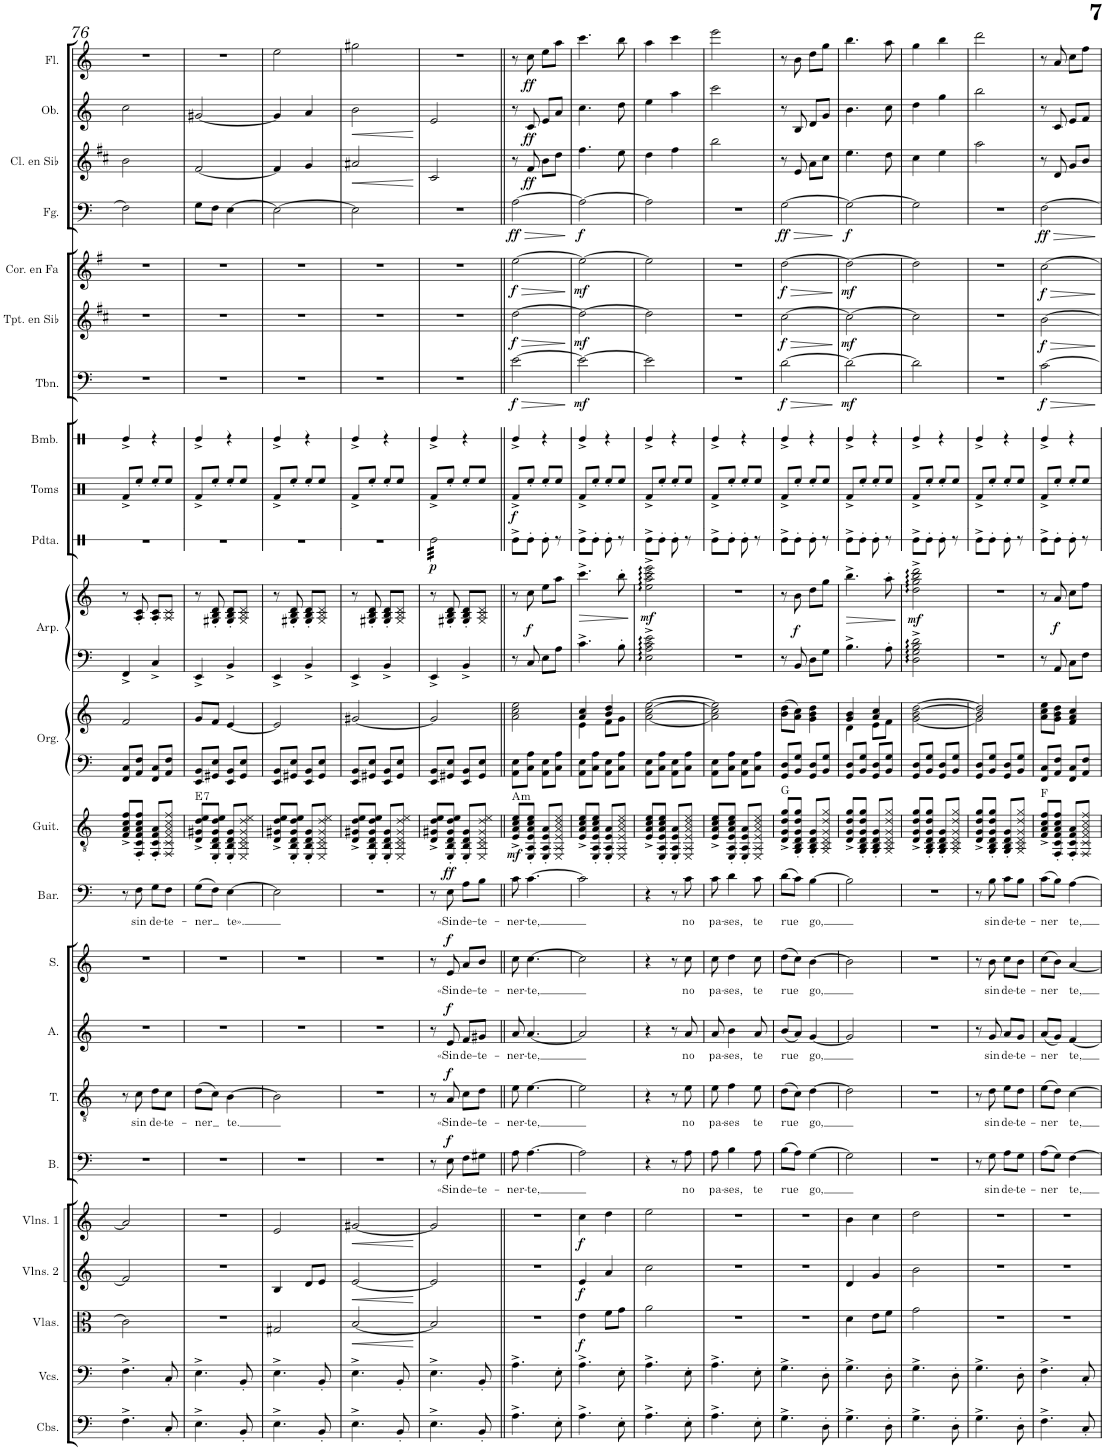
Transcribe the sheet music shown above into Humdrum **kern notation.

**kern	**kern	**kern	**dynam	**kern	**dynam	**kern	**dynam	**kern	**text	**dynam	**kern	**text	**dynam	**kern	**text	**dynam	**kern	**text	**dynam	**kern	**text	**dynam	**kern	**dynam	**harte	**kern	**kern	**kern	**kern	**dynam	**kern	**dynam	**kern	**dynam	**kern	**kern	**dynam	**kern	**dynam	**kern	**dynam	**kern	**dynam	**kern	**dynam	**kern	**dynam	**kern	**dynam
*part23	*part22	*part21	*part21	*part20	*part20	*part19	*part19	*part18	*part18	*part18	*part17	*part17	*part17	*part16	*part16	*part16	*part15	*part15	*part15	*part14	*part14	*part14	*part13	*part13	*part13	*part12	*part12	*part11	*part11	*part11	*part10	*part10	*part9	*part9	*part8	*part7	*part7	*part6	*part6	*part5	*part5	*part4	*part4	*part3	*part3	*part2	*part2	*part1	*part1
*staff25	*staff24	*staff23	*staff23	*staff22	*staff22	*staff21	*staff21	*staff20	*staff20	*staff20	*staff19	*staff19	*staff19	*staff18	*staff18	*staff18	*staff17	*staff17	*staff17	*staff16	*staff16	*staff16	*staff15	*staff15	*	*staff14	*staff13	*staff12	*staff11	*staff11/12	*staff10	*staff10	*staff9	*staff9	*staff8	*staff7	*staff7	*staff6	*staff6	*staff5	*staff5	*staff4	*staff4	*staff3	*staff3	*staff2	*staff2	*staff1	*staff1
*I"Contrabajos	*I"Violonchelos	*I"Violas	*	*I"Violines 2	*	*I"Violines 1	*	*I"Bajo	*	*	*I"Tenor	*	*	*I"Alto	*	*	*I"Soprano	*	*	*I"Barítono	*	*	*I"Guitarra clásica	*	*	*I"Órgano	*	*I"Arpa	*	*	*I"Pandereta	*	*I"Toms	*	*I"Bombo	*I"Trombón	*	*I"Trompeta en Sib	*	*I"Trompa en Fa	*	*I"Fagot	*	*I"Clarinete en Sib	*	*I"Oboe	*	*I"Flauta	*
*I'Cbs.	*I'Vcs.	*I'Vlas.	*	*I'Vlns. 2	*	*I'Vlns. 1	*	*I'B.	*	*	*I'T.	*	*	*I'A.	*	*	*I'S.	*	*	*I'Bar.	*	*	*I'Guit.	*	*	*	*	*I'Arp.	*	*	*I'Pdta.	*	*I'Toms	*	*I'Bmb.	*I'Tbn.	*	*I'Tpt. en Sib	*	*	*	*I'Fg.	*	*I'Cl. en Sib	*	*I'Ob.	*	*I'Fl.	*
!!LO:PB:g=z
*clefF4	*clefF4	*clefC3	*	*clefG2	*	*clefG2	*	*clefF4	*	*	*clefGv2	*	*	*clefG2	*	*	*clefG2	*	*	*clefF4	*	*	*clefGv2	*	*	*clefF4	*clefG2	*clefF4	*clefG2	*	*clefX	*	*clefX	*	*clefX	*clefF4	*	*clefG2	*	*clefG2	*	*clefF4	*	*clefG2	*	*clefG2	*	*clefG2	*
*Trd7c12	*	*	*	*	*	*	*	*	*	*	*	*	*	*	*	*	*	*	*	*	*	*	*	*	*	*	*	*	*	*	*	*	*	*	*	*	*	*Trd1c2	*	*Trd4c7	*	*	*	*Trd1c2	*	*	*	*	*
*k[]	*k[]	*k[]	*	*k[]	*	*k[]	*	*k[]	*	*	*k[]	*	*	*k[]	*	*	*k[]	*	*	*k[]	*	*	*k[]	*	*	*k[]	*k[]	*k[]	*k[]	*	*k[]	*	*k[]	*	*k[]	*k[]	*	*k[f#c#]	*	*k[f#]	*	*k[]	*	*k[f#c#]	*	*k[]	*	*k[]	*
*M2/4	*M2/4	*M2/4	*	*M2/4	*	*M2/4	*	*M2/4	*	*	*M2/4	*	*	*M2/4	*	*	*M2/4	*	*	*M2/4	*	*	*M2/4	*	*	*M2/4	*M2/4	*M2/4	*M2/4	*	*M2/4	*	*M2/4	*	*M2/4	*M2/4	*	*M2/4	*	*M2/4	*	*M2/4	*	*M2/4	*	*M2/4	*	*M2/4	*
=76	=76	=76	=76	=76	=76	=76	=76	=76	=76	=76	=76	=76	=76	=76	=76	=76	=76	=76	=76	=76	=76	=76	=76	=76	=76	=76	=76	=76	=76	=76	=76	=76	=76	=76	=76	=76	=76	=76	=76	=76	=76	=76	=76	=76	=76	=76	=76	=76	=76
4.F^\	4.F^\	2c\]	.	2f/]	.	2a/]	.	2r	.	.	8r	.	.	2r	.	.	2r	.	.	8r	.	.	8F/^ 8A/^ 8c/^ 8f/^L	.	.	8FF/ 8C/L	2f/	4FF^/	8r	.	2r	.	8Rf^/L	.	4Re^/	2r	.	2r	.	2r	.	2F\]	.	2b\	.	2cc\	.	2r	.
!	!	!	!	!	!	!	!	!	!	!	!	!LO:LY:b	!	!	!	!	!	!	!	!	!LO:LY:b	!	!	!	!	!	!	!	!	!	!	!	!	!	!	!	!	!	!	!	!	!	!	!	!	!	!	!	!
.	.	.	.	.	.	.	.	.	.	.	8c\	sin	.	.	.	.	.	.	.	8F\	sin	.	8FF/' 8C/' 8F/' 8A/' 8c/' 8f/'J	.	.	8AA/ 8F/J	.	.	8A/' 8c/'	.	.	.	8Ree'/J	.	.	.	.	.	.	.	.	.	.	.	.	.	.	.	.
!	!	!	!	!	!	!	!	!	!	!	!	!LO:LY:b	!	!	!	!	!	!	!	!	!LO:LY:b	!	!	!	!	!	!	!	!	!	!	!	!	!	!	!	!	!	!	!	!	!	!	!	!	!	!	!	!
.	.	.	.	.	.	.	.	.	.	.	8d\L	de-	.	.	.	.	.	.	.	8G\L	de-	.	8FF/' 8C/' 8F/' 8A/'L	.	.	8FF/ 8C/L	.	4C^/	8A/' 8c/'L	.	.	.	8Ree'/L	.	4r	.	.	.	.	.	.	.	.	.	.	.	.	.	.
!	!	!	!	!	!	!	!	!	!	!	!	!LO:LY:b	!	!	!	!	!	!	!	!	!LO:LY:b	!	!	!	!	!	!	!	!	!	!	!	!	!	!	!	!	!	!	!	!	!	!	!	!	!	!	!	!
8C'/	8C'/	.	.	.	.	.	.	.	.	.	8c\J	-te-	.	.	.	.	.	.	.	8F\J	-te-	.	8FF/ 8C/ 8F/ 8A/ 8c/ 8f/J	.	.	8AA/ 8F/J	.	.	8A/ 8c/J	.	.	.	8Ree/J	.	.	.	.	.	.	.	.	.	.	.	.	.	.	.	.
=77	=77	=77	=77	=77	=77	=77	=77	=77	=77	=77	=77	=77	=77	=77	=77	=77	=77	=77	=77	=77	=77	=77	=77	=77	=77	=77	=77	=77	=77	=77	=77	=77	=77	=77	=77	=77	=77	=77	=77	=77	=77	=77	=77	=77	=77	=77	=77	=77	=77
!	!	!	!	!	!	!	!	!	!	!	!	!LO:LY:b	!	!	!	!	!	!	!	!	!LO:LY:b	!	!	!	!LO:H:kt=7	!	!	!	!	!	!	!	!	!	!	!	!	!	!	!	!	!	!	!	!	!	!	!	!
4.E^\	4.E^\	2r	.	2r	.	2r	.	2r	.	.	(8d\L	-ner	.	2r	.	.	2r	.	.	(8G\L	-ner	.	8D/^ 8G#X/^ 8d/^ 8e/^L	.	E:7	8EE/ 8BB/L	8g/L	4EE^/	8r	.	2r	.	8Rf^/L	.	4Re^/	2r	.	2r	.	2r	.	8G\L	.	[2f#/	.	[2g#X/	.	2r	.
.	.	.	.	.	.	.	.	.	.	.	8c\J)	.	.	.	.	.	.	.	.	8F\J)	.	.	8EE/' 8BB/' 8D/' 8G#/' 8d/' 8e/'J	.	.	8GG#X/ 8E/J	8f/J	.	8G#X/' 8B/' 8d/'	.	.	.	8Ree'/J	.	.	.	.	.	.	.	.	8F\J	.	.	.	.	.	.	.
!	!	!	!	!	!	!	!	!	!	!	!	!LO:LY:b	!	!	!	!	!	!	!	!	!LO:LY:b	!	!	!	!	!	!	!	!	!	!	!	!	!	!	!	!	!	!	!	!	!	!	!	!	!	!	!	!
.	.	.	.	.	.	.	.	.	.	.	[4B\	te.	.	.	.	.	.	.	.	[4E\	te».	.	8EE/' 8BB/' 8D/' 8G#/'L	.	.	8EE/ 8BB/L	[4e/	4BB^/	8G#/' 8B/' 8d/'L	.	.	.	8Ree'/L	.	4r	.	.	.	.	.	.	[4E\	.	.	.	.	.	.	.
8BB'/	8BB'/	.	.	.	.	.	.	.	.	.	.	.	.	.	.	.	.	.	.	.	.	.	8EE/ 8BB/ 8D/ 8G#/ 8d/ 8e/J	.	.	8GG#/ 8E/J	.	.	8G#/ 8B/ 8d/J	.	.	.	8Ree/J	.	.	.	.	.	.	.	.	.	.	.	.	.	.	.	.
=78	=78	=78	=78	=78	=78	=78	=78	=78	=78	=78	=78	=78	=78	=78	=78	=78	=78	=78	=78	=78	=78	=78	=78	=78	=78	=78	=78	=78	=78	=78	=78	=78	=78	=78	=78	=78	=78	=78	=78	=78	=78	=78	=78	=78	=78	=78	=78	=78	=78
4.E^\	4.E^\	2G#X/	.	4B/	.	2e/	.	2r	.	.	2B\]	.	.	2r	.	.	2r	.	.	2E\]	.	.	8D/^ 8G#X/^ 8d/^ 8e/^L	.	.	8EE/ 8BB/L	2e/]	4EE^/	8r	.	2r	.	8Rf^/L	.	4Re^/	2r	.	2r	.	2r	.	2E\_	.	4f#/]	.	4g#/]	.	2ee\	.
.	.	.	.	.	.	.	.	.	.	.	.	.	.	.	.	.	.	.	.	.	.	.	8EE/' 8BB/' 8D/' 8G#/' 8d/' 8e/'J	.	.	8GG#X/ 8E/J	.	.	8G#X/' 8B/' 8d/'	.	.	.	8Ree'/J	.	.	.	.	.	.	.	.	.	.	.	.	.	.	.	.
.	.	.	.	8d/L	.	.	.	.	.	.	.	.	.	.	.	.	.	.	.	.	.	.	8EE/' 8BB/' 8D/' 8G#/'L	.	.	8EE/ 8BB/L	.	4BB^/	8G#/' 8B/' 8d/'L	.	.	.	8Ree'/L	.	4r	.	.	.	.	.	.	.	.	4g/	.	4a/	.	.	.
8BB'/	8BB'/	.	.	8e/J	.	.	.	.	.	.	.	.	.	.	.	.	.	.	.	.	.	.	8EE/ 8BB/ 8D/ 8G#/ 8d/ 8e/J	.	.	8GG#/ 8E/J	.	.	8G#/ 8B/ 8d/J	.	.	.	8Ree/J	.	.	.	.	.	.	.	.	.	.	.	.	.	.	.	.
=79	=79	=79	=79	=79	=79	=79	=79	=79	=79	=79	=79	=79	=79	=79	=79	=79	=79	=79	=79	=79	=79	=79	=79	=79	=79	=79	=79	=79	=79	=79	=79	=79	=79	=79	=79	=79	=79	=79	=79	=79	=79	=79	=79	=79	=79	=79	=79	=79	=79
!	!	!	!LO:HP:b	!	!LO:HP:b	!	!LO:HP:b	!	!	!	!	!	!	!	!	!	!	!	!	!	!	!	!	!	!	!	!	!	!	!	!	!	!	!	!	!	!	!	!	!	!	!	!	!	!LO:HP:b	!	!LO:HP:b	!	!
4.E^\	4.E^\	[2B/	<	[2e/	<	[2g#X/	<	2r	.	.	2r	.	.	2r	.	.	2r	.	.	2r	.	.	8D/^ 8G#X/^ 8d/^ 8e/^L	.	.	8EE/ 8BB/L	[2g#X/	4EE^/	8r	.	2r	.	8Rf^/L	.	4Re^/	2r	.	2r	.	2r	.	2E\]	.	2a#X/	<	2b\	<	2gg#X\	.
.	.	.	.	.	.	.	.	.	.	.	.	.	.	.	.	.	.	.	.	.	.	.	8EE/' 8BB/' 8D/' 8G#/' 8d/' 8e/'J	.	.	8GG#X/ 8E/J	.	.	8G#X/' 8B/' 8d/'	.	.	.	8Ree'/J	.	.	.	.	.	.	.	.	.	.	.	.	.	.	.	.
.	.	.	.	.	.	.	.	.	.	.	.	.	.	.	.	.	.	.	.	.	.	.	8EE/' 8BB/' 8D/' 8G#/'L	.	.	8EE/ 8BB/L	.	4BB^/	8G#/' 8B/' 8d/'L	.	.	.	8Ree'/L	.	4r	.	.	.	.	.	.	.	.	.	.	.	.	.	.
8BB'/	8BB'/	.	.	.	.	.	.	.	.	.	.	.	.	.	.	.	.	.	.	.	.	.	8EE/ 8BB/ 8D/ 8G#/ 8d/ 8e/J	.	.	8GG#/ 8E/J	.	.	8G#/ 8B/ 8d/J	.	.	.	8Ree/J	.	.	.	.	.	.	.	.	.	.	.	.	.	.	.	.
.	.	.	[	.	[	.	[	.	.	.	.	.	.	.	.	.	.	.	.	.	.	.	.	.	.	.	.	.	.	.	.	.	.	.	.	.	.	.	.	.	.	.	.	.	[	.	[	.	.
=80	=80	=80	=80	=80	=80	=80	=80	=80	=80	=80	=80	=80	=80	=80	=80	=80	=80	=80	=80	=80	=80	=80	=80	=80	=80	=80	=80	=80	=80	=80	=80	=80	=80	=80	=80	=80	=80	=80	=80	=80	=80	=80	=80	=80	=80	=80	=80	=80	=80
!	!	!	!	!	!	!	!	!	!	!	!	!	!	!	!	!	!	!	!	!	!	!	!	!	!	!	!	!	!	!	!	!LO:DY:b	!	!	!	!	!	!	!	!	!	!	!	!	!	!	!	!	!
*	*	*	*	*	*	*	*	*	*	*	*	*	*	*	*	*	*	*	*	*	*	*	*	*	*	*	*	*	*	*	*tremolo	*	*	*	*	*	*	*	*	*	*	*	*	*	*	*	*	*	*
4.E^\	4.E^\	2B/]	.	2e/]	.	2g#/]	.	8r	.	.	8r	.	.	8r	.	.	8r	.	.	8r	.	.	8D/^ 8G#X/^ 8d/^ 8e/^L	.	.	8EE/ 8BB/L	2g#/]	4EE^/	8r	.	32Re\LLL	p	8Rf^/L	.	4Re^/	2r	.	2r	.	2r	.	2r	.	2c#/	.	2e/	.	2r	.
.	.	.	.	.	.	.	.	.	.	.	.	.	.	.	.	.	.	.	.	.	.	.	.	.	.	.	.	.	.	.	32Re\	.	.	.	.	.	.	.	.	.	.	.	.	.	.	.	.	.	.
.	.	.	.	.	.	.	.	.	.	.	.	.	.	.	.	.	.	.	.	.	.	.	.	.	.	.	.	.	.	.	32Re\	.	.	.	.	.	.	.	.	.	.	.	.	.	.	.	.	.	.
.	.	.	.	.	.	.	.	.	.	.	.	.	.	.	.	.	.	.	.	.	.	.	.	.	.	.	.	.	.	.	32Re\	.	.	.	.	.	.	.	.	.	.	.	.	.	.	.	.	.	.
!	!	!	!	!	!	!	!	!	!LO:LY:b	!LO:DY:a	!	!LO:LY:b	!LO:DY:a	!	!LO:LY:b	!LO:DY:a	!	!LO:LY:b	!LO:DY:a	!	!LO:LY:b	!LO:DY:a	!	!	!	!	!	!	!	!	!	!	!	!	!	!	!	!	!	!	!	!	!	!	!	!	!	!	!
.	.	.	.	.	.	.	.	8E\	«Sin	f	8A/	«Sin	f	8e/	«Sin	f	8e/	«Sin	f	8E\	«Sin	ff	8EE/' 8BB/' 8D/' 8G#/' 8d/' 8e/'J	.	.	8GG#X/ 8E/J	.	.	8G#X/' 8B/' 8d/'	.	32Re\	.	8Ree'/J	.	.	.	.	.	.	.	.	.	.	.	.	.	.	.	.
.	.	.	.	.	.	.	.	.	.	.	.	.	.	.	.	.	.	.	.	.	.	.	.	.	.	.	.	.	.	.	32Re\	.	.	.	.	.	.	.	.	.	.	.	.	.	.	.	.	.	.
.	.	.	.	.	.	.	.	.	.	.	.	.	.	.	.	.	.	.	.	.	.	.	.	.	.	.	.	.	.	.	32Re\	.	.	.	.	.	.	.	.	.	.	.	.	.	.	.	.	.	.
.	.	.	.	.	.	.	.	.	.	.	.	.	.	.	.	.	.	.	.	.	.	.	.	.	.	.	.	.	.	.	32Re\	.	.	.	.	.	.	.	.	.	.	.	.	.	.	.	.	.	.
!	!	!	!	!	!	!	!	!	!LO:LY:b	!	!	!LO:LY:b	!	!	!LO:LY:b	!	!	!LO:LY:b	!	!	!LO:LY:b	!	!	!	!	!	!	!	!	!	!	!	!	!	!	!	!	!	!	!	!	!	!	!	!	!	!	!	!
.	.	.	.	.	.	.	.	8F\L	de-	.	8c\L	de-	.	8f/L	de-	.	8a/L	de-	.	8A\L	de-	.	8EE/' 8BB/' 8D/' 8G#/'L	.	.	8EE/ 8BB/L	.	4BB^/	8G#/' 8B/' 8d/'L	.	32Re\	.	8Ree'/L	.	4r	.	.	.	.	.	.	.	.	.	.	.	.	.	.
.	.	.	.	.	.	.	.	.	.	.	.	.	.	.	.	.	.	.	.	.	.	.	.	.	.	.	.	.	.	.	32Re\	.	.	.	.	.	.	.	.	.	.	.	.	.	.	.	.	.	.
.	.	.	.	.	.	.	.	.	.	.	.	.	.	.	.	.	.	.	.	.	.	.	.	.	.	.	.	.	.	.	32Re\	.	.	.	.	.	.	.	.	.	.	.	.	.	.	.	.	.	.
.	.	.	.	.	.	.	.	.	.	.	.	.	.	.	.	.	.	.	.	.	.	.	.	.	.	.	.	.	.	.	32Re\	.	.	.	.	.	.	.	.	.	.	.	.	.	.	.	.	.	.
!	!	!	!	!	!	!	!	!	!LO:LY:b	!	!	!LO:LY:b	!	!	!LO:LY:b	!	!	!LO:LY:b	!	!	!LO:LY:b	!	!	!	!	!	!	!	!	!	!	!	!	!	!	!	!	!	!	!	!	!	!	!	!	!	!	!	!
8BB'/	8BB'/	.	.	.	.	.	.	8G#X\J	-te-	.	8d\J	-te-	.	8g#X/J	-te-	.	8b/J	-te-	.	8B\J	-te-	.	8EE/ 8BB/ 8D/ 8G#/ 8d/ 8e/J	.	.	8GG#/ 8E/J	.	.	8G#/ 8B/ 8d/J	.	32Re\	.	8Ree/J	.	.	.	.	.	.	.	.	.	.	.	.	.	.	.	.
.	.	.	.	.	.	.	.	.	.	.	.	.	.	.	.	.	.	.	.	.	.	.	.	.	.	.	.	.	.	.	32Re\	.	.	.	.	.	.	.	.	.	.	.	.	.	.	.	.	.	.
.	.	.	.	.	.	.	.	.	.	.	.	.	.	.	.	.	.	.	.	.	.	.	.	.	.	.	.	.	.	.	32Re\	.	.	.	.	.	.	.	.	.	.	.	.	.	.	.	.	.	.
.	.	.	.	.	.	.	.	.	.	.	.	.	.	.	.	.	.	.	.	.	.	.	.	.	.	.	.	.	.	.	32Re\JJJ	.	.	.	.	.	.	.	.	.	.	.	.	.	.	.	.	.	.
*	*	*	*	*	*	*	*	*	*	*	*	*	*	*	*	*	*	*	*	*	*	*	*	*	*	*	*	*	*	*	*Xtremolo	*	*	*	*	*	*	*	*	*	*	*	*	*	*	*	*	*	*
=81||	=81||	=81||	=81||	=81||	=81||	=81||	=81||	=81||	=81||	=81||	=81||	=81||	=81||	=81||	=81||	=81||	=81||	=81||	=81||	=81||	=81||	=81||	=81||	=81||	=81||	=81||	=81||	=81||	=81||	=81||	=81||	=81||	=81||	=81||	=81||	=81||	=81||	=81||	=81||	=81||	=81||	=81||	=81||	=81||	=81||	=81||	=81||	=81||	=81||
!	!	!	!	!	!	!	!	!	!LO:LY:b	!	!	!LO:LY:b	!	!	!LO:LY:b	!	!	!LO:LY:b	!	!	!LO:LY:b	!	!	!LO:DY:b	!	!	!	!	!	!	!	!	!	!LO:DY:b	!	!	!LO:HP:b	!	!LO:HP:b	!	!LO:HP:b	!	!LO:HP:b	!	!	!	!	!	!
!	!	!	!	!	!	!	!	!	!	!	!	!	!	!	!	!	!	!	!	!	!	!	!	!	!LO:H:kt=m	!	!	!	!	!	!	!	!	!	!	!	!LO:DY:n=1:b	!	!LO:DY:n=1:b	!	!LO:DY:n=1:b	!	!LO:DY:n=1:b	!	!	!	!	!	!
4.A^\	4.A^\	2r	.	2r	.	2r	.	8A\	-ner-	.	8e\	-ner-	.	8a/	-ner-	.	8cc\	-ner-	.	8c\	-ner-	.	8E/^ 8A/^ 8c/^ 8e/^L	mf	A:min	8AA\ 8E\L	2a\ 2cc\ 2ee\	8r	8r	.	8Re^\L	.	8Rf^/L	f	4Re^/	[2e\	> f	[2dd\	> f	[2ee\	> f	[2A\	> ff	8r	.	8r	.	8r	.
!	!	!	!	!	!	!	!	!	!LO:LY:b	!	!	!LO:LY:b	!	!	!LO:LY:b	!	!	!LO:LY:b	!	!	!LO:LY:b	!	!	!	!	!	!	!	!	!LO:DY:b	!	!	!	!	!	!	!	!	!	!	!	!	!	!	!LO:DY:b	!	!LO:DY:b	!	!LO:DY:b
.	.	.	.	.	.	.	.	[4.A\	-te,	.	[4.e\	-te,	.	[4.a/	-te,	.	[4.cc\	-te,	.	[4.c\	-te,	.	8EE/' 8AA/' 8E/' 8A/' 8c/' 8e/'J	.	.	8C\ 8A\J	.	8C/	8cc\	f	8Re'\J	.	8Ree'/J	.	.	.	.	.	.	.	.	.	.	8f#/	ff	8c/	ff	8cc\	ff
.	.	.	.	.	.	.	.	.	.	.	.	.	.	.	.	.	.	.	.	.	.	.	8EE/' 8AA/' 8E/' 8A/'L	.	.	8AA\ 8E\L	.	8E\L	8ee\L	.	8Re'\	.	8Ree'/L	.	4r	.	.	.	.	.	.	.	.	8b\L	.	8e/L	.	8ee\L	.
8E'\	8E'\	.	.	.	.	.	.	.	.	.	.	.	.	.	.	.	.	.	.	.	.	.	8EE/ 8AA/ 8E/ 8A/ 8c/ 8e/J	.	.	8C\ 8A\J	.	8A\J	8aa\J	.	8r	.	8Ree/J	.	.	.	.	.	.	.	.	.	.	8dd\J	.	8a/J	.	8aa\J	.
.	.	.	.	.	.	.	.	.	.	.	.	.	.	.	.	.	.	.	.	.	.	.	.	.	.	.	.	.	.	.	.	.	.	.	.	.	]	.	]	.	]	.	]	.	.	.	.	.	.
=82	=82	=82	=82	=82	=82	=82	=82	=82	=82	=82	=82	=82	=82	=82	=82	=82	=82	=82	=82	=82	=82	=82	=82	=82	=82	=82	=82	=82	=82	=82	=82	=82	=82	=82	=82	=82	=82	=82	=82	=82	=82	=82	=82	=82	=82	=82	=82	=82	=82
*	*	*	*	*	*	*	*	*	*	*	*	*	*	*	*	*	*	*	*	*	*	*	*	*	*	*	*^	*	*	*	*	*	*	*	*	*	*	*	*	*	*	*	*	*	*	*	*	*	*
!	!	!	!LO:DY:b	!	!LO:DY:b	!	!LO:DY:b	!	!	!	!	!	!	!	!	!	!	!	!	!	!	!	!	!	!	!	!	!	!	!	!LO:HP:b	!	!	!	!	!	!	!LO:DY:b	!	!LO:DY:b	!	!LO:DY:b	!	!LO:DY:b	!	!	!	!	!	!
4.A^\	4.A^\	4e\	f	4e/	f	4cc\	f	2A\]	.	.	2e\]	.	.	2a/]	.	.	2cc\]	.	.	2c\]	.	.	8E/^ 8A/^ 8c/^ 8e/^L	.	.	8AA\ 8E\L	4a/ 4cc/	4e\	4.c^\	4.ccc^\	>	8Re^\L	.	8Rf^/L	.	4Re^/	2e\_	mf	2dd\_	mf	2ee\_	mf	2A\_	f	4.ff#\	.	4.cc\	.	4.ccc\	.
.	.	.	.	.	.	.	.	.	.	.	.	.	.	.	.	.	.	.	.	.	.	.	8EE/' 8AA/' 8E/' 8A/' 8c/' 8e/'J	.	.	8C\ 8A\J	.	.	.	.	.	8Re'\J	.	8Ree'/J	.	.	.	.	.	.	.	.	.	.	.	.	.	.	.	.
.	.	8f\L	.	4a/	.	4dd\	.	.	.	.	.	.	.	.	.	.	.	.	.	.	.	.	8EE/' 8AA/' 8E/' 8A/'L	.	.	8AA\ 8E\L	4b/ 4dd/	8f\L	.	.	.	8Re'\	.	8Ree'/L	.	4r	.	.	.	.	.	.	.	.	.	.	.	.	.	.
8E'\	8E'\	8g\J	.	.	.	.	.	.	.	.	.	.	.	.	.	.	.	.	.	.	.	.	8EE/ 8AA/ 8E/ 8A/ 8c/ 8e/J	.	.	8C\ 8A\J	.	8g\J	8B'\	8bb'\	.	8r	.	8Ree/J	.	.	.	.	.	.	.	.	.	.	8ee\	.	8dd\	.	8bb\	.
*	*	*	*	*	*	*	*	*	*	*	*	*	*	*	*	*	*	*	*	*	*	*	*	*	*	*	*v	*v	*	*	*	*	*	*	*	*	*	*	*	*	*	*	*	*	*	*	*	*	*	*
.	.	.	.	.	.	.	.	.	.	.	.	.	.	.	.	.	.	.	.	.	.	.	.	.	.	.	.	.	.	]	.	.	.	.	.	.	.	.	.	.	.	.	.	.	.	.	.	.	.
=83	=83	=83	=83	=83	=83	=83	=83	=83	=83	=83	=83	=83	=83	=83	=83	=83	=83	=83	=83	=83	=83	=83	=83	=83	=83	=83	=83	=83	=83	=83	=83	=83	=83	=83	=83	=83	=83	=83	=83	=83	=83	=83	=83	=83	=83	=83	=83	=83	=83
!	!	!	!	!	!	!	!	!	!	!	!	!	!	!	!	!	!	!	!	!	!	!	!	!	!	!	!	!	!	!LO:DY:b	!	!	!	!	!	!	!	!	!	!	!	!	!	!	!	!	!	!	!
4.A^\	4.A^\	2a\	.	2cc\	.	2ee\	.	4r	.	.	4r	.	.	4r	.	.	4r	.	.	4r	.	.	8E/^ 8A/^ 8c/^ 8e/^L	.	.	8AA\ 8E\L	[2a\ [2cc\ [2ee\	2E\^ 2A\^ 2c\^ 2e\^	2ee\^ 2aa\^ 2ccc\^ 2eee\^	mf	8Re^\L	.	8Rf^/L	.	4Re^/	2e\]	.	2dd\]	.	2ee\]	.	2A\]	.	4dd\	.	4ee\	.	4aa\	.
.	.	.	.	.	.	.	.	.	.	.	.	.	.	.	.	.	.	.	.	.	.	.	8EE/' 8AA/' 8E/' 8A/' 8c/' 8e/'J	.	.	8C\ 8A\J	.	.	.	.	8Re'\J	.	8Ree'/J	.	.	.	.	.	.	.	.	.	.	.	.	.	.	.	.
.	.	.	.	.	.	.	.	8r	.	.	8r	.	.	8r	.	.	8r	.	.	8r	.	.	8EE/' 8AA/' 8E/' 8A/'L	.	.	8AA\ 8E\L	.	.	.	.	8Re'\	.	8Ree'/L	.	4r	.	.	.	.	.	.	.	.	4ff#\	.	4aa\	.	4ccc\	.
!	!	!	!	!	!	!	!	!	!LO:LY:b	!	!	!LO:LY:b	!	!	!LO:LY:b	!	!	!LO:LY:b	!	!	!LO:LY:b	!	!	!	!	!	!	!	!	!	!	!	!	!	!	!	!	!	!	!	!	!	!	!	!	!	!	!	!
8E'\	8E'\	.	.	.	.	.	.	8A\	no	.	8e\	no	.	8a/	no	.	8cc\	no	.	8c\	no	.	8EE/ 8AA/ 8E/ 8A/ 8c/ 8e/J	.	.	8C\ 8A\J	.	.	.	.	8r	.	8Ree/J	.	.	.	.	.	.	.	.	.	.	.	.	.	.	.	.
=84	=84	=84	=84	=84	=84	=84	=84	=84	=84	=84	=84	=84	=84	=84	=84	=84	=84	=84	=84	=84	=84	=84	=84	=84	=84	=84	=84	=84	=84	=84	=84	=84	=84	=84	=84	=84	=84	=84	=84	=84	=84	=84	=84	=84	=84	=84	=84	=84	=84
!	!	!	!	!	!	!	!	!	!LO:LY:b	!	!	!LO:LY:b	!	!	!LO:LY:b	!	!	!LO:LY:b	!	!	!LO:LY:b	!	!	!	!	!	!	!	!	!	!	!	!	!	!	!	!	!	!	!	!	!	!	!	!	!	!	!	!
4.A^\	4.A^\	2r	.	2r	.	2r	.	8A\	pa-	.	8e\	pa-	.	8a/	pa-	.	8cc\	pa-	.	8c\	pa-	.	8E/^ 8A/^ 8c/^ 8e/^L	.	.	8AA\ 8E\L	2a\] 2cc\] 2ee\]	2r	2r	.	8Re^\L	.	8Rf^/L	.	4Re^/	2r	.	2r	.	2r	.	2r	.	2bb\	.	2ccc\	.	2eee\	.
!	!	!	!	!	!	!	!	!	!LO:LY:b	!	!	!LO:LY:b	!	!	!LO:LY:b	!	!	!LO:LY:b	!	!	!LO:LY:b	!	!	!	!	!	!	!	!	!	!	!	!	!	!	!	!	!	!	!	!	!	!	!	!	!	!	!	!
.	.	.	.	.	.	.	.	4B\	-ses,	.	4f\	-ses	.	4b\	-ses,	.	4dd\	-ses,	.	4d\	-ses,	.	8EE/' 8AA/' 8E/' 8A/' 8c/' 8e/'J	.	.	8C\ 8A\J	.	.	.	.	8Re'\J	.	8Ree'/J	.	.	.	.	.	.	.	.	.	.	.	.	.	.	.	.
.	.	.	.	.	.	.	.	.	.	.	.	.	.	.	.	.	.	.	.	.	.	.	8EE/' 8AA/' 8E/' 8A/'L	.	.	8AA\ 8E\L	.	.	.	.	8Re'\	.	8Ree'/L	.	4r	.	.	.	.	.	.	.	.	.	.	.	.	.	.
!	!	!	!	!	!	!	!	!	!LO:LY:b	!	!	!LO:LY:b	!	!	!LO:LY:b	!	!	!LO:LY:b	!	!	!LO:LY:b	!	!	!	!	!	!	!	!	!	!	!	!	!	!	!	!	!	!	!	!	!	!	!	!	!	!	!	!
8E'\	8E'\	.	.	.	.	.	.	8A\	te	.	8e\	te	.	8a/	te	.	8cc\	te	.	8c\	te	.	8EE/ 8AA/ 8E/ 8A/ 8c/ 8e/J	.	.	8C\ 8A\J	.	.	.	.	8r	.	8Ree/J	.	.	.	.	.	.	.	.	.	.	.	.	.	.	.	.
=85	=85	=85	=85	=85	=85	=85	=85	=85	=85	=85	=85	=85	=85	=85	=85	=85	=85	=85	=85	=85	=85	=85	=85	=85	=85	=85	=85	=85	=85	=85	=85	=85	=85	=85	=85	=85	=85	=85	=85	=85	=85	=85	=85	=85	=85	=85	=85	=85	=85
!	!	!	!	!	!	!	!	!	!LO:LY:b	!	!	!LO:LY:b	!	!	!LO:LY:b	!	!	!LO:LY:b	!	!	!LO:LY:b	!	!	!	!	!	!	!	!	!	!	!	!	!	!	!	!LO:HP:b	!	!LO:HP:b	!	!LO:HP:b	!	!LO:HP:b	!	!	!	!	!	!
!	!	!	!	!	!	!	!	!	!	!	!	!	!	!	!	!	!	!	!	!	!	!	!	!	!	!	!	!	!	!	!	!	!	!	!	!	!LO:DY:n=1:b	!	!LO:DY:n=1:b	!	!LO:DY:n=1:b	!	!LO:DY:n=1:b	!	!	!	!	!	!
4.G^\	4.G^\	2r	.	2r	.	2r	.	(8B\L	rue	.	(8d\L	rue	.	(8b/L	rue	.	(8dd\L	rue	.	(8d\L	rue	.	8D/^ 8G/^ 8d/^ 8g/^L	.	G:maj	8GG/ 8D/L	(8b\ 8dd\L	8r	8r	.	8Re^\L	.	8Rf^/L	.	4Re^/	[2d\	> f	[2cc#\	> f	[2dd\	> f	[2G\	> ff	8r	.	8r	.	8r	.
!	!	!	!	!	!	!	!	!	!	!	!	!	!	!	!	!	!	!	!	!	!	!	!	!	!	!	!	!	!	!LO:DY:b	!	!	!	!	!	!	!	!	!	!	!	!	!	!	!	!	!	!	!
.	.	.	.	.	.	.	.	8A\J)	.	.	8c\J)	.	.	8a/J)	.	.	8cc\J)	.	.	8c\J)	.	.	8GG/' 8BB/' 8D/' 8G/' 8d/' 8g/'J	.	.	8BB/ 8G/J	8a\ 8cc\J)	8BB/	8b\	f	8Re'\J	.	8Ree'/J	.	.	.	.	.	.	.	.	.	.	8e/	.	8B/	.	8b\	.
!	!	!	!	!	!	!	!	!	!LO:LY:b	!	!	!LO:LY:b	!	!	!LO:LY:b	!	!	!LO:LY:b	!	!	!LO:LY:b	!	!	!	!	!	!	!	!	!	!	!	!	!	!	!	!	!	!	!	!	!	!	!	!	!	!	!	!
.	.	.	.	.	.	.	.	[4G\	go,	.	[4d\	go,	.	[4g/	go,	.	[4b\	go,	.	[4B\	go,	.	8GG/' 8BB/' 8D/' 8G/'L	.	.	8GG/ 8D/L	4g\ 4b\ 4dd\	8D\L	8dd\L	.	8Re'\	.	8Ree'/L	.	4r	.	.	.	.	.	.	.	.	8a\L	.	8d/L	.	8dd\L	.
8D'\	8D'\	.	.	.	.	.	.	.	.	.	.	.	.	.	.	.	.	.	.	.	.	.	8GG/ 8BB/ 8D/ 8G/ 8d/ 8g/J	.	.	8BB/ 8G/J	.	8G\J	8gg\J	.	8r	.	8Ree/J	.	.	.	.	.	.	.	.	.	.	8cc#\J	.	8g/J	.	8gg\J	.
.	.	.	.	.	.	.	.	.	.	.	.	.	.	.	.	.	.	.	.	.	.	.	.	.	.	.	.	.	.	.	.	.	.	.	.	.	]	.	]	.	]	.	]	.	.	.	.	.	.
=86	=86	=86	=86	=86	=86	=86	=86	=86	=86	=86	=86	=86	=86	=86	=86	=86	=86	=86	=86	=86	=86	=86	=86	=86	=86	=86	=86	=86	=86	=86	=86	=86	=86	=86	=86	=86	=86	=86	=86	=86	=86	=86	=86	=86	=86	=86	=86	=86	=86
*	*	*	*	*	*	*	*	*	*	*	*	*	*	*	*	*	*	*	*	*	*	*	*	*	*	*	*^	*	*	*	*	*	*	*	*	*	*	*	*	*	*	*	*	*	*	*	*	*	*
!	!	!	!	!	!	!	!	!	!	!	!	!	!	!	!	!	!	!	!	!	!	!	!	!	!	!	!	!	!	!	!LO:HP:b	!	!	!	!	!	!	!LO:DY:b	!	!LO:DY:b	!	!LO:DY:b	!	!LO:DY:b	!	!	!	!	!	!
4.G^\	4.G^\	4d\	.	4d/	.	4b\	.	2G\]	.	.	2d\]	.	.	2g/]	.	.	2b\]	.	.	2B\]	.	.	8D/^ 8G/^ 8d/^ 8g/^L	.	.	8GG/ 8D/L	4g/ 4b/	4d\	4.B^\	4.bb^\	>	8Re^\L	.	8Rf^/L	.	4Re^/	2d\_	mf	2cc#\_	mf	2dd\_	mf	2G\_	f	4.ee\	.	4.b\	.	4.bb\	.
.	.	.	.	.	.	.	.	.	.	.	.	.	.	.	.	.	.	.	.	.	.	.	8GG/' 8BB/' 8D/' 8G/' 8d/' 8g/'J	.	.	8BB/ 8G/J	.	.	.	.	.	8Re'\J	.	8Ree'/J	.	.	.	.	.	.	.	.	.	.	.	.	.	.	.	.
.	.	8e\L	.	4g/	.	4cc\	.	.	.	.	.	.	.	.	.	.	.	.	.	.	.	.	8GG/' 8BB/' 8D/' 8G/'L	.	.	8GG/ 8D/L	4a/ 4cc/	8e\L	.	.	.	8Re'\	.	8Ree'/L	.	4r	.	.	.	.	.	.	.	.	.	.	.	.	.	.
8D'\	8D'\	8f\J	.	.	.	.	.	.	.	.	.	.	.	.	.	.	.	.	.	.	.	.	8GG/ 8BB/ 8D/ 8G/ 8d/ 8g/J	.	.	8BB/ 8G/J	.	8f\J	8A'\	8aa'\	.	8r	.	8Ree/J	.	.	.	.	.	.	.	.	.	.	8dd\	.	8cc\	.	8aa\	.
*	*	*	*	*	*	*	*	*	*	*	*	*	*	*	*	*	*	*	*	*	*	*	*	*	*	*	*v	*v	*	*	*	*	*	*	*	*	*	*	*	*	*	*	*	*	*	*	*	*	*	*
.	.	.	.	.	.	.	.	.	.	.	.	.	.	.	.	.	.	.	.	.	.	.	.	.	.	.	.	.	.	]	.	.	.	.	.	.	.	.	.	.	.	.	.	.	.	.	.	.	.
=87	=87	=87	=87	=87	=87	=87	=87	=87	=87	=87	=87	=87	=87	=87	=87	=87	=87	=87	=87	=87	=87	=87	=87	=87	=87	=87	=87	=87	=87	=87	=87	=87	=87	=87	=87	=87	=87	=87	=87	=87	=87	=87	=87	=87	=87	=87	=87	=87	=87
!	!	!	!	!	!	!	!	!	!	!	!	!	!	!	!	!	!	!	!	!	!	!	!	!	!	!	!	!	!	!LO:DY:b	!	!	!	!	!	!	!	!	!	!	!	!	!	!	!	!	!	!	!
4.G^\	4.G^\	2g\	.	2b\	.	2dd\	.	2r	.	.	2r	.	.	2r	.	.	2r	.	.	2r	.	.	8D/^ 8G/^ 8d/^ 8g/^L	.	.	8GG/ 8D/L	[2g\ [2b\ [2dd\	2D\^ 2G\^ 2B\^ 2d\^	2dd\^ 2gg\^ 2bb\^ 2ddd\^	mf	8Re^\L	.	8Rf^/L	.	4Re^/	2d\]	.	2cc#\]	.	2dd\]	.	2G\]	.	4cc#\	.	4dd\	.	4gg\	.
.	.	.	.	.	.	.	.	.	.	.	.	.	.	.	.	.	.	.	.	.	.	.	8GG/' 8BB/' 8D/' 8G/' 8d/' 8g/'J	.	.	8BB/ 8G/J	.	.	.	.	8Re'\J	.	8Ree'/J	.	.	.	.	.	.	.	.	.	.	.	.	.	.	.	.
.	.	.	.	.	.	.	.	.	.	.	.	.	.	.	.	.	.	.	.	.	.	.	8GG/' 8BB/' 8D/' 8G/'L	.	.	8GG/ 8D/L	.	.	.	.	8Re'\	.	8Ree'/L	.	4r	.	.	.	.	.	.	.	.	4ee\	.	4gg\	.	4bb\	.
8D'\	8D'\	.	.	.	.	.	.	.	.	.	.	.	.	.	.	.	.	.	.	.	.	.	8GG/ 8BB/ 8D/ 8G/ 8d/ 8g/J	.	.	8BB/ 8G/J	.	.	.	.	8r	.	8Ree/J	.	.	.	.	.	.	.	.	.	.	.	.	.	.	.	.
=88	=88	=88	=88	=88	=88	=88	=88	=88	=88	=88	=88	=88	=88	=88	=88	=88	=88	=88	=88	=88	=88	=88	=88	=88	=88	=88	=88	=88	=88	=88	=88	=88	=88	=88	=88	=88	=88	=88	=88	=88	=88	=88	=88	=88	=88	=88	=88	=88	=88
*	*	*	*	*	*	*	*	*	*	*	*	*	*	*	*	*	*	*	*	*	*	*	*	*	*	*	*^	*	*	*	*	*	*	*	*	*	*	*	*	*	*	*	*	*	*	*	*	*	*
4.G^\	4.G^\	2r	.	2r	.	2r	.	8r	.	.	8r	.	.	8r	.	.	8r	.	.	8r	.	.	8D/^ 8G/^ 8d/^ 8g/^L	.	.	8GG/ 8D/L	2b/] 2dd/]	2g\]	2r	2r	.	8Re^\L	.	8Rf^/L	.	4Re^/	2r	.	2r	.	2r	.	2r	.	2aa\	.	2bb\	.	2ddd\	.
!	!	!	!	!	!	!	!	!	!LO:LY:b	!	!	!LO:LY:b	!	!	!LO:LY:b	!	!	!LO:LY:b	!	!	!LO:LY:b	!	!	!	!	!	!	!	!	!	!	!	!	!	!	!	!	!	!	!	!	!	!	!	!	!	!	!	!	!
.	.	.	.	.	.	.	.	8G\	sin	.	8d\	sin	.	8g/	sin	.	8b\	sin	.	8B\	sin	.	8GG/' 8BB/' 8D/' 8G/' 8d/' 8g/'J	.	.	8BB/ 8G/J	.	.	.	.	.	8Re'\J	.	8Ree'/J	.	.	.	.	.	.	.	.	.	.	.	.	.	.	.	.
!	!	!	!	!	!	!	!	!	!LO:LY:b	!	!	!LO:LY:b	!	!	!LO:LY:b	!	!	!LO:LY:b	!	!	!LO:LY:b	!	!	!	!	!	!	!	!	!	!	!	!	!	!	!	!	!	!	!	!	!	!	!	!	!	!	!	!	!
.	.	.	.	.	.	.	.	8A\L	de-	.	8e\L	de-	.	8a/L	de-	.	8cc\L	de-	.	8c\L	de-	.	8GG/' 8BB/' 8D/' 8G/'L	.	.	8GG/ 8D/L	.	.	.	.	.	8Re'\	.	8Ree'/L	.	4r	.	.	.	.	.	.	.	.	.	.	.	.	.	.
!	!	!	!	!	!	!	!	!	!LO:LY:b	!	!	!LO:LY:b	!	!	!LO:LY:b	!	!	!LO:LY:b	!	!	!LO:LY:b	!	!	!	!	!	!	!	!	!	!	!	!	!	!	!	!	!	!	!	!	!	!	!	!	!	!	!	!	!
8D'\	8D'\	.	.	.	.	.	.	8G\J	-te-	.	8d\J	-te-	.	8g/J	-te-	.	8b\J	-te-	.	8B\J	-te-	.	8GG/ 8BB/ 8D/ 8G/ 8d/ 8g/J	.	.	8BB/ 8G/J	.	.	.	.	.	8r	.	8Ree/J	.	.	.	.	.	.	.	.	.	.	.	.	.	.	.	.
*	*	*	*	*	*	*	*	*	*	*	*	*	*	*	*	*	*	*	*	*	*	*	*	*	*	*	*v	*v	*	*	*	*	*	*	*	*	*	*	*	*	*	*	*	*	*	*	*	*	*	*
=89	=89	=89	=89	=89	=89	=89	=89	=89	=89	=89	=89	=89	=89	=89	=89	=89	=89	=89	=89	=89	=89	=89	=89	=89	=89	=89	=89	=89	=89	=89	=89	=89	=89	=89	=89	=89	=89	=89	=89	=89	=89	=89	=89	=89	=89	=89	=89	=89	=89
!	!	!	!	!	!	!	!	!	!LO:LY:b	!	!	!LO:LY:b	!	!	!LO:LY:b	!	!	!LO:LY:b	!	!	!LO:LY:b	!	!	!	!	!	!	!	!	!	!	!	!	!	!	!	!LO:HP:b	!	!LO:HP:b	!	!LO:HP:b	!	!LO:HP:b	!	!	!	!	!	!
!	!	!	!	!	!	!	!	!	!	!	!	!	!	!	!	!	!	!	!	!	!	!	!	!	!	!	!	!	!	!	!	!	!	!	!	!	!LO:DY:n=1:b	!	!LO:DY:n=1:b	!	!LO:DY:n=1:b	!	!LO:DY:n=1:b	!	!	!	!	!	!
4.F^\	4.F^\	2r	.	2r	.	2r	.	(8A\L	-ner	.	(8e\L	-ner	.	(8a/L	-ner	.	(8cc\L	-ner	.	(8c\L	-ner	.	8F/^ 8A/^ 8c/^ 8f/^L	.	F:maj	8FF/ 8C/L	8a\ 8cc\ 8ee\L	8r	8r	.	8Re^\L	.	8Rf^/L	.	4Re^/	[2c\	> f	[2b\	> f	[2cc\	> f	[2F\	> ff	8r	.	8r	.	8r	.
!	!	!	!	!	!	!	!	!	!	!	!	!	!	!	!	!	!	!	!	!	!	!	!	!	!	!	!	!	!	!LO:DY:b	!	!	!	!	!	!	!	!	!	!	!	!	!	!	!	!	!	!	!
.	.	.	.	.	.	.	.	8G\J)	.	.	8d\J)	.	.	8g/J)	.	.	8b\J)	.	.	8B\J)	.	.	8FF/' 8C/' 8F/' 8A/' 8c/' 8f/'J	.	.	8AA/ 8F/J	8g\ 8b\ 8dd\J	8AA/	8a/	f	8Re'\J	.	8Ree'/J	.	.	.	.	.	.	.	.	.	.	8d/	.	8c/	.	8a/	.
!	!	!	!	!	!	!	!	!	!LO:LY:b	!	!	!LO:LY:b	!	!	!LO:LY:b	!	!	!LO:LY:b	!	!	!LO:LY:b	!	!	!	!	!	!	!	!	!	!	!	!	!	!	!	!	!	!	!	!	!	!	!	!	!	!	!	!
.	.	.	.	.	.	.	.	[4F\	te,	.	[4c\	te,	.	[4f/	te,	.	[4a/	te,	.	[4A\	te,	.	8FF/' 8C/' 8F/' 8A/'L	.	.	8FF/ 8C/L	4f/ 4a/ 4cc/	8C\L	8cc\L	.	8Re'\	.	8Ree'/L	.	4r	.	.	.	.	.	.	.	.	8g/L	.	8e/L	.	8cc\L	.
8C'/	8C'/	.	.	.	.	.	.	.	.	.	.	.	.	.	.	.	.	.	.	.	.	.	8FF/ 8C/ 8F/ 8A/ 8c/ 8f/J	.	.	8AA/ 8F/J	.	8F\J	8ff\J	.	8r	.	8Ree/J	.	.	.	.	.	.	.	.	.	.	8b/J	.	8f/J	.	8ff\J	.
.	.	.	.	.	.	.	.	.	.	.	.	.	.	.	.	.	.	.	.	.	.	.	.	.	.	.	.	.	.	.	.	.	.	.	.	.	]	.	]	.	]	.	]	.	.	.	.	.	.
=	=	=	=	=	=	=	=	=	=	=	=	=	=	=	=	=	=	=	=	=	=	=	=	=	=	=	=	=	=	=	=	=	=	=	=	=	=	=	=	=	=	=	=	=	=	=	=	=	=
*-	*-	*-	*-	*-	*-	*-	*-	*-	*-	*-	*-	*-	*-	*-	*-	*-	*-	*-	*-	*-	*-	*-	*-	*-	*-	*-	*-	*-	*-	*-	*-	*-	*-	*-	*-	*-	*-	*-	*-	*-	*-	*-	*-	*-	*-	*-	*-	*-	*-
